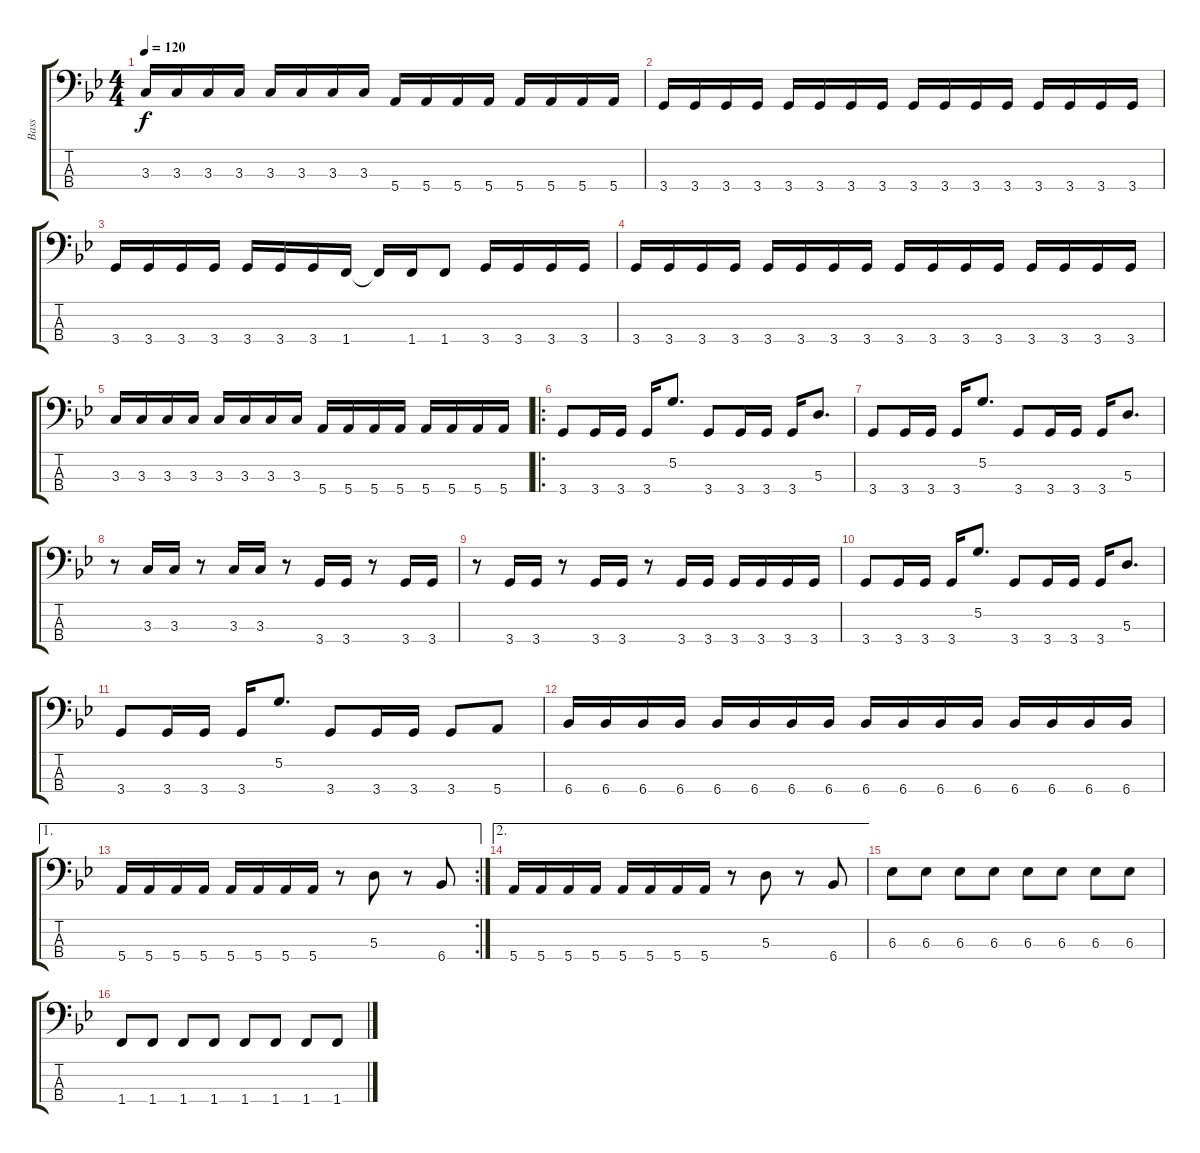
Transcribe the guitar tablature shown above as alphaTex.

\track ("Bass" "Bass") {instrument electricbassfinger}
\staff {score tabs}
\tuning (G2 D2 A1 E1) {hide}
\ts (4 4)
\tempo 120
\clef f4
\ks bb
3.3.16{dy f} 3.3.16 3.3.16 3.3.16 3.3.16 3.3.16 3.3.16 3.3.16 5.4.16 5.4.16 5.4.16 5.4.16 5.4.16 5.4.16 5.4.16 5.4.16 |
3.4.16 3.4.16 3.4.16 3.4.16 3.4.16 3.4.16 3.4.16 3.4.16 3.4.16 3.4.16 3.4.16 3.4.16 3.4.16 3.4.16 3.4.16 3.4.16 |
3.4.16 3.4.16 3.4.16 3.4.16 3.4.16 3.4.16 3.4.16 1.4.16 1.4{t}.16 1.4.16 1.4.8 3.4.16 3.4.16 3.4.16 3.4.16 |
3.4.16 3.4.16 3.4.16 3.4.16 3.4.16 3.4.16 3.4.16 3.4.16 3.4.16 3.4.16 3.4.16 3.4.16 3.4.16 3.4.16 3.4.16 3.4.16 |
3.3.16 3.3.16 3.3.16 3.3.16 3.3.16 3.3.16 3.3.16 3.3.16 5.4.16 5.4.16 5.4.16 5.4.16 5.4.16 5.4.16 5.4.16 5.4.16 |
\ro
3.4.8 3.4.16 3.4.16 3.4.16 5.2.8{d} 3.4.8 3.4.16 3.4.16 3.4.16 5.3.8{d} |
3.4.8 3.4.16 3.4.16 3.4.16 5.2.8{d} 3.4.8 3.4.16 3.4.16 3.4.16 5.3.8{d} |
r.8 3.3.16 3.3.16 r.8 3.3.16 3.3.16 r.8 3.4.16 3.4.16 r.8 3.4.16 3.4.16 |
r.8 3.4.16 3.4.16 r.8 3.4.16 3.4.16 r.8 3.4.16 3.4.16 3.4.16 3.4.16 3.4.16 3.4.16 |
3.4.8 3.4.16 3.4.16 3.4.16 5.2.8{d} 3.4.8 3.4.16 3.4.16 3.4.16 5.3.8{d} |
3.4.8 3.4.16 3.4.16 3.4.16 5.2.8{d} 3.4.8 3.4.16 3.4.16 3.4.8 5.4.8 |
6.4.16 6.4.16 6.4.16 6.4.16 6.4.16 6.4.16 6.4.16 6.4.16 6.4.16 6.4.16 6.4.16 6.4.16 6.4.16 6.4.16 6.4.16 6.4.16 |
\ae 1
\rc 2
5.4.16 5.4.16 5.4.16 5.4.16 5.4.16 5.4.16 5.4.16 5.4.16 r.8 5.3.8 r.8 6.4.8 |
\ae 2
5.4.16 5.4.16 5.4.16 5.4.16 5.4.16 5.4.16 5.4.16 5.4.16 r.8 5.3.8 r.8 6.4.8 |
6.3.8 6.3.8 6.3.8 6.3.8 6.3.8 6.3.8 6.3.8 6.3.8 |
1.4.8 1.4.8 1.4.8 1.4.8 1.4.8 1.4.8 1.4.8 1.4.8
